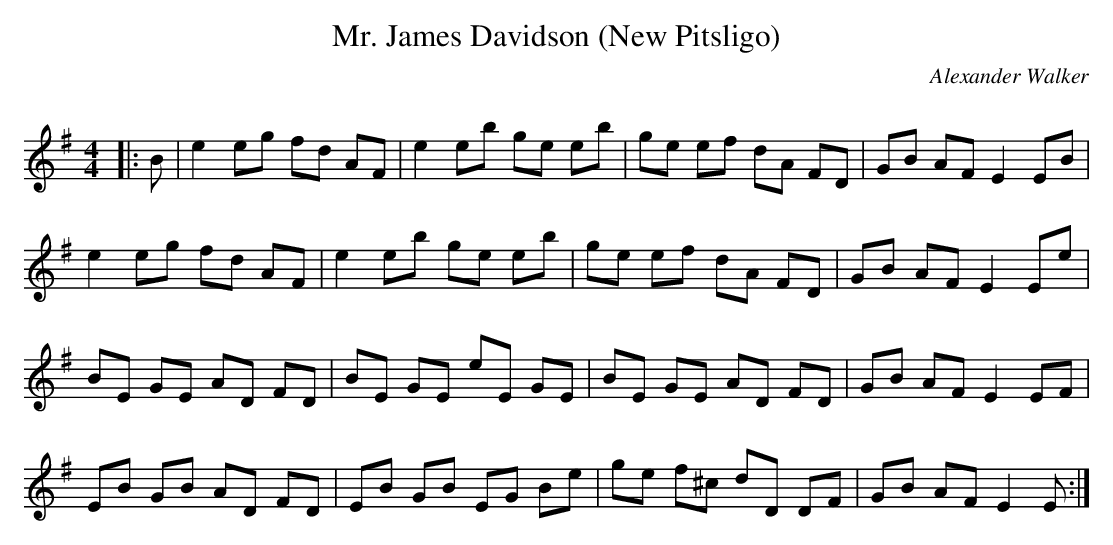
X:1
T: Mr. James Davidson (New Pitsligo)
C:Alexander Walker
Q: 232
K:Em
M:4/4
L:1/8
|:B|e2 eg fd AF|e2 eb ge eb|ge ef dA FD|GB AF E2 EB|
e2 eg fd AF|e2 eb ge eb|ge ef dA FD|GB AF E2 Ee|
BE GE AD FD|BE GE eE GE|BE GE AD FD|GB AF E2 EF|
EB GB AD FD|EB GB EG Be|ge f^c dD DF|GB AF E2 E:|
